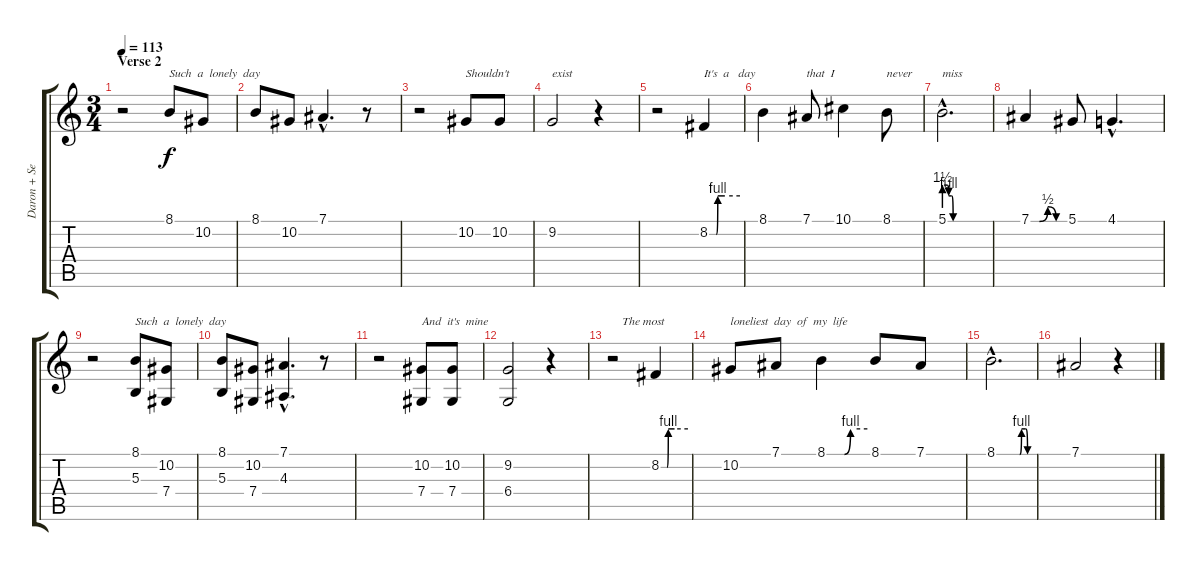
\track ("Daron + Serj" "Daron + Se") {instrument synthvoice}
\staff {score tabs}
\tuning (Eb4 Bb3 Gb3 Db3 Ab2 Db2) {hide}
\ts (3 4)
\section ("" "Verse 2")
\tempo 113
\clef g2
\ks c
r.2{dy f} 8.1.8{txt "Such  a  lonely  day"} 10.2.8 |
8.1.8 10.2.8 7.1{hac}.4{d} r.8 |
r.2 10.2.8{txt "Shouldn't"} 10.2.8 |
9.2.2{txt "exist"} r.4 |
r.2 8.2{be (custom 0 0 13 0 16 4 30 4 60 4)}.4{txt "It's  a   day"} |
8.1.4 7.1.8{txt "that  I"} 10.1.4 8.1.8{txt "never"} |
5.1{be (custom 0 6 4 6 6 4 10 4 12 0 40 0 60 0) hac}.2{d txt "miss"} |
7.1{be (custom 0 0 15 0 30 2 45 0 60 0)}.4 5.1.8 4.1{hac}.4{d} |
r.2 (8.1 5.3).8{txt "Such  a  lonely  day"} (10.2 7.4).8 |
(8.1 5.3).8 (10.2 7.4).8 (7.1{hac} 4.3{hac}).4{d} r.8 |
r.2 (10.2 7.4).8{txt "And  it's  mine"} (10.2 7.4).8 |
(9.2 6.4).2 r.4 |
r.2{txt "   The most"} 8.2{be (custom 0 0 13 0 16 4 30 4 60 4)}.4 |
10.2.8{txt "loneliest  day  of  my  life"} 7.1.8 8.1{be (custom 0 0 26 0 35 4 60 4)}.4 8.1.8 7.1.8 |
8.1{be (custom 0 0 38 0 41 4 48 4 51 0 60 0) hac}.2{d} |
7.1.2 r.4
